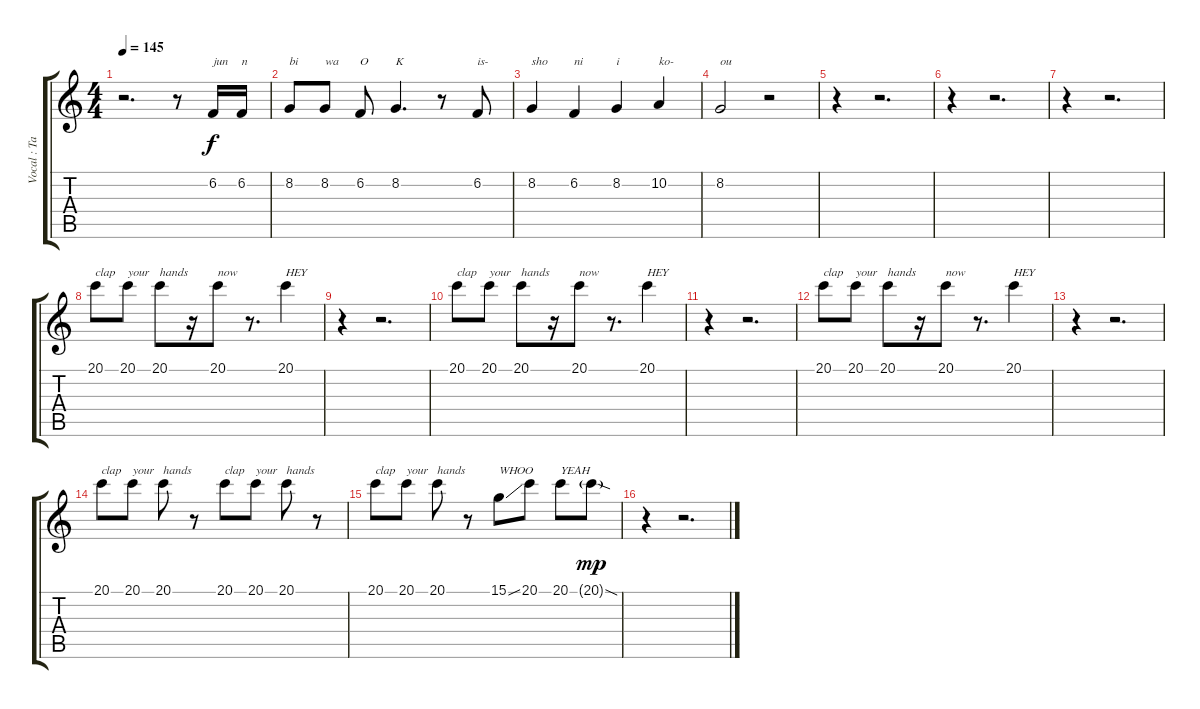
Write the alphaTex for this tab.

\track ("Vocal : Tainaka Ritsu" "Vocal : Ta") {instrument recorder}
\staff {score tabs}
\tuning (E4 B3 G3 D3 A2 E2) {hide}
\ts (4 4)
\tempo 145
\clef g2
\ks c
r.2{d dy f} r.8 6.2.16{txt "jun"} 6.2.16{txt "n"} |
8.2.8{txt "bi"} 8.2.8{txt "wa"} 6.2.8{txt "O"} 8.2.4{d txt "K"} r.8 6.2.8{txt "is-"} |
8.2.4{txt "sho"} 6.2.4{txt "ni"} 8.2.4{txt "i"} 10.2.4{txt "ko-"} |
8.2.2{txt "ou"} r.2 |
r.4 r.2{d} |
r.4 r.2{d} |
r.4 r.2{d} |
20.1.8{txt "clap"} 20.1.8{txt "your"} 20.1.8{txt "hands"} r.16 20.1.8{txt "now"} r.8{d} 20.1.4{txt "HEY"} |
r.4 r.2{d} |
20.1.8{txt "clap"} 20.1.8{txt "your"} 20.1.8{txt "hands"} r.16 20.1.8{txt "now"} r.8{d} 20.1.4{txt "HEY"} |
r.4 r.2{d} |
20.1.8{txt "clap"} 20.1.8{txt "your"} 20.1.8{txt "hands"} r.16 20.1.8{txt "now"} r.8{d} 20.1.4{txt "HEY"} |
r.4 r.2{d} |
20.1.8{txt "clap"} 20.1.8{txt "your"} 20.1.8{txt "hands"} r.8 20.1.8{txt "clap"} 20.1.8{txt "your"} 20.1.8{txt "hands"} r.8 |
20.1.8{txt "clap"} 20.1.8{txt "your"} 20.1.8{txt "hands"} r.8 15.1{ss}.8{txt "WHOO"} 20.1.8 20.1.8{txt "YEAH"} 20.1{sod g}.8{dy mp} |
r.4 r.2{d}
